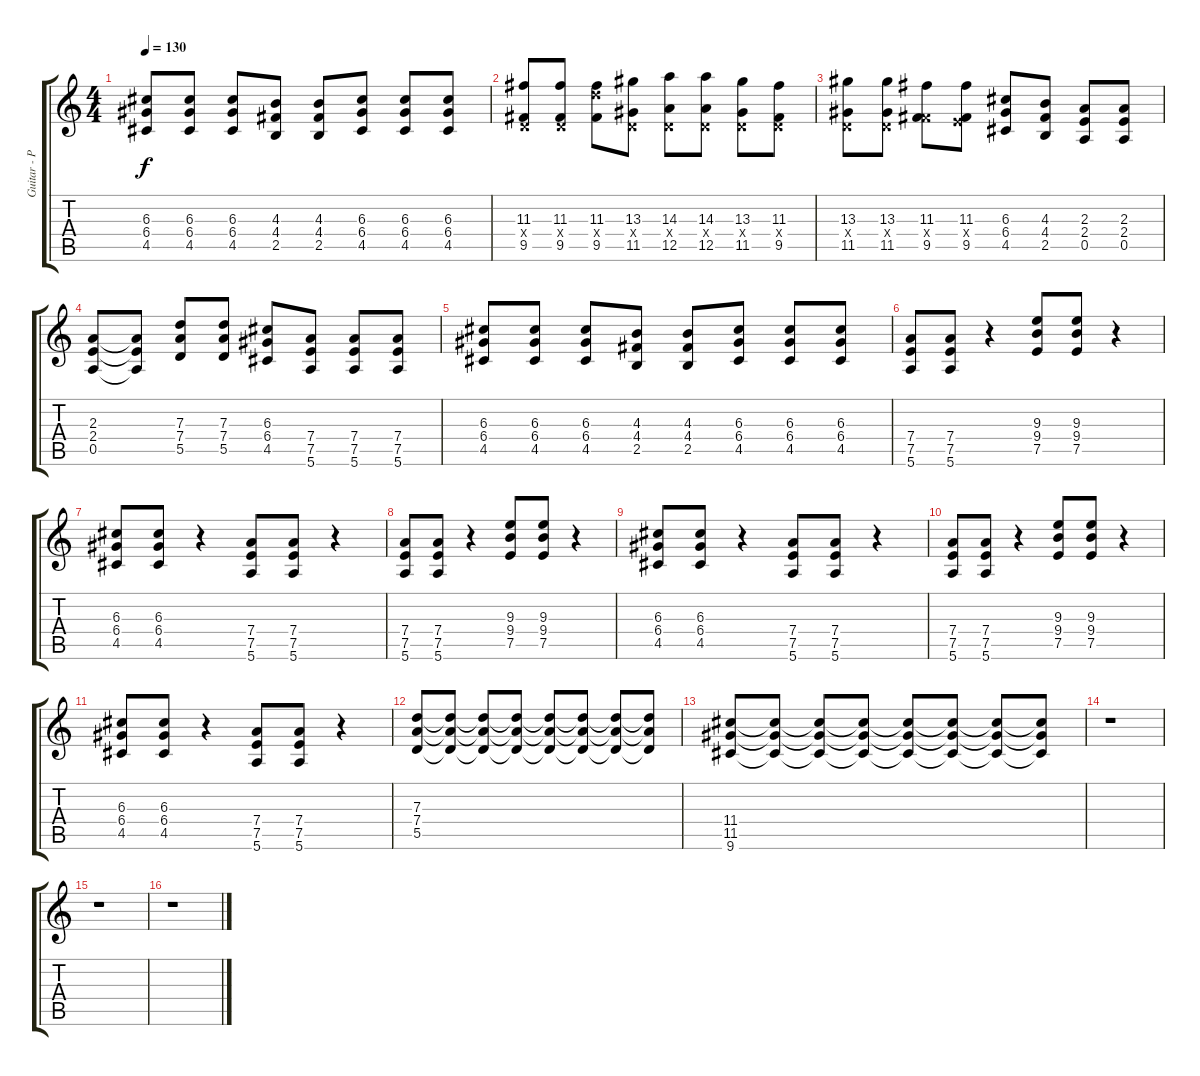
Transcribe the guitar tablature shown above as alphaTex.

\track ("Guitar - Paulu Rantasalmi" "Guitar - P") {instrument electricguitarjazz}
\staff {score tabs}
\tuning (E4 B3 G3 D3 A2 E2) {hide}
\ts (4 4)
\tempo 130
\clef g2
\ks c
(6.3 6.4 4.5).8{dy f} (6.3 6.4 4.5).8 (6.3 6.4 4.5).8 (4.3 4.4 2.5).8 (4.3 4.4 2.5).8 (6.3 6.4 4.5).8 (6.3 6.4 4.5).8 (6.3 6.4 4.5).8 |
(11.3 0.4{x} 9.5).8 (11.3 0.4{x} 9.5).8 (11.3 12.4{x} 9.5).8 (13.3 0.4{x} 11.5).8 (14.3 0.4{x} 12.5).8 (14.3 0.4{x} 12.5).8 (13.3 0.4{x} 11.5).8 (11.3 0.4{x} 9.5).8 |
(13.3 0.4{x} 11.5).8 (13.3 0.4{x} 11.5).8 (11.3 4.4{x} 9.5).8 (11.3 2.4{x} 9.5).8 (6.3 6.4 4.5).8 (4.3 4.4 2.5).8 (2.3 2.4 0.5).8 (2.3 2.4 0.5).8 |
(2.3 2.4 0.5).8 (2.3{t} 2.4{t} 0.5{t}).8 (7.3 7.4 5.5).8 (7.3 7.4 5.5).8 (6.3 6.4 4.5).8 (7.4 7.5 5.6).8 (7.4 7.5 5.6).8 (7.4 7.5 5.6).8 |
(6.3 6.4 4.5).8 (6.3 6.4 4.5).8 (6.3 6.4 4.5).8 (4.3 4.4 2.5).8 (4.3 4.4 2.5).8 (6.3 6.4 4.5).8 (6.3 6.4 4.5).8 (6.3 6.4 4.5).8 |
(7.4 7.5 5.6).8 (7.4 7.5 5.6).8 r.4 (9.3 9.4 7.5).8 (9.3 9.4 7.5).8 r.4 |
(6.3 6.4 4.5).8 (6.3 6.4 4.5).8 r.4 (7.4 7.5 5.6).8 (7.4 7.5 5.6).8 r.4 |
(7.4 7.5 5.6).8 (7.4 7.5 5.6).8 r.4 (9.3 9.4 7.5).8 (9.3 9.4 7.5).8 r.4 |
(6.3 6.4 4.5).8 (6.3 6.4 4.5).8 r.4 (7.4 7.5 5.6).8 (7.4 7.5 5.6).8 r.4 |
(7.4 7.5 5.6).8 (7.4 7.5 5.6).8 r.4 (9.3 9.4 7.5).8 (9.3 9.4 7.5).8 r.4 |
(6.3 6.4 4.5).8 (6.3 6.4 4.5).8 r.4 (7.4 7.5 5.6).8 (7.4 7.5 5.6).8 r.4 |
(7.3 7.4 5.5).8 (7.3{t} 7.4{t} 5.5{t}).8 (7.3{t} 7.4{t} 5.5{t}).8 (7.3{t} 7.4{t} 5.5{t}).8 (7.3{t} 7.4{t} 5.5{t}).8 (7.3{t} 7.4{t} 5.5{t}).8 (7.3{t} 7.4{t} 5.5{t}).8 (7.3{t} 7.4{t} 5.5{t}).8 |
(11.4 11.5 9.6).8 (11.4{t} 11.5{t} 9.6{t}).8 (11.4{t} 11.5{t} 9.6{t}).8 (11.4{t} 11.5{t} 9.6{t}).8 (11.4{t} 11.5{t} 9.6{t}).8 (11.4{t} 11.5{t} 9.6{t}).8 (11.4{t} 11.5{t} 9.6{t}).8 (11.4{t} 11.5{t} 9.6{t}).8 |
r.1 |
r.1 |
r.1
